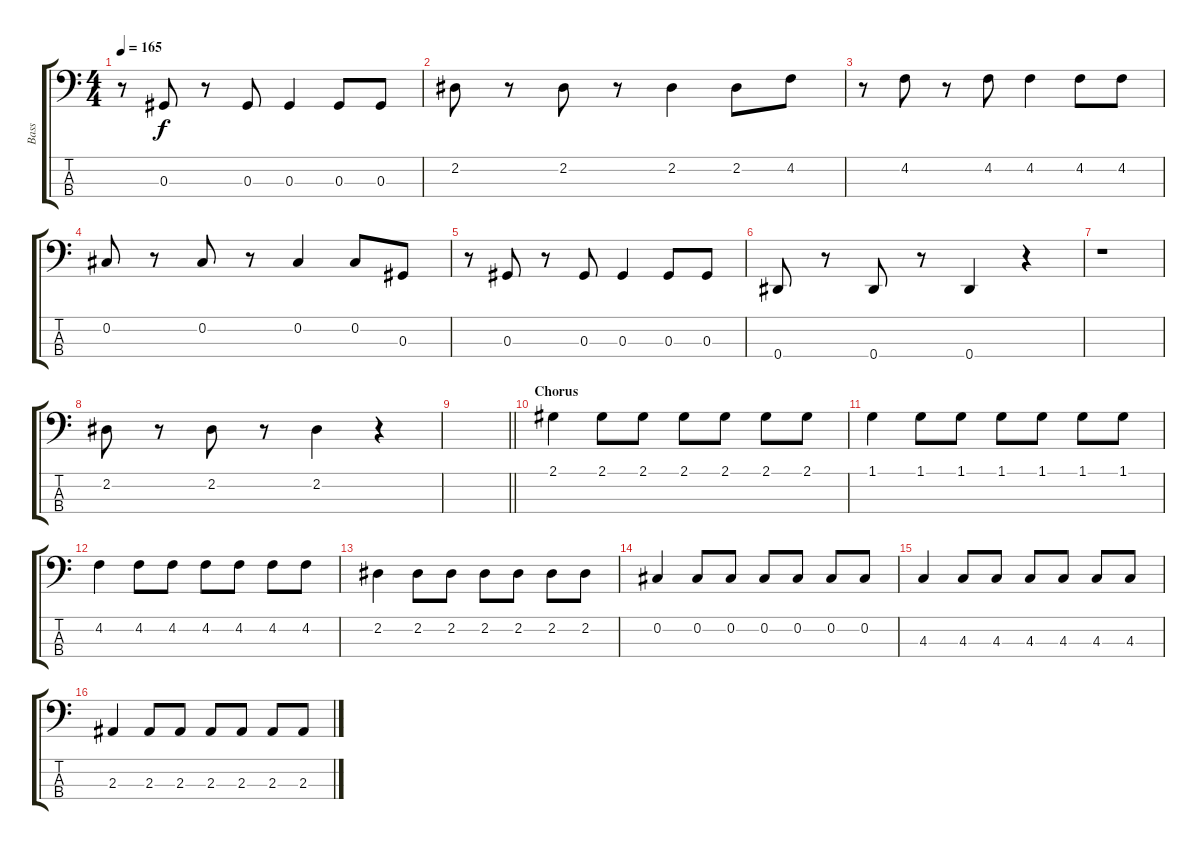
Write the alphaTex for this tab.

\track ("Bass" "Bass") {instrument electricbasspick}
\staff {score tabs}
\tuning (Gb2 Db2 Ab1 Eb1) {hide}
\ts (4 4)
\tempo 165
\clef f4
\ks c
r.8{dy f} 0.3.8 r.8 0.3.8 0.3.4 0.3.8 0.3.8 |
2.2.8 r.8 2.2.8 r.8 2.2.4 2.2.8 4.2.8 |
r.8 4.2.8 r.8 4.2.8 4.2.4 4.2.8 4.2.8 |
0.2.8 r.8 0.2.8 r.8 0.2.4 0.2.8 0.3.8 |
r.8 0.3.8 r.8 0.3.8 0.3.4 0.3.8 0.3.8 |
0.4.8 r.8 0.4.8 r.8 0.4.4 r.4 |
r.1 |
2.2.8 r.8 2.2.8 r.8 2.2.4 r.4 |
\barLineRight lightlight
|
\section ("" "Chorus")
2.1.4 2.1.8 2.1.8 2.1.8 2.1.8 2.1.8 2.1.8 |
1.1.4 1.1.8 1.1.8 1.1.8 1.1.8 1.1.8 1.1.8 |
4.2.4 4.2.8 4.2.8 4.2.8 4.2.8 4.2.8 4.2.8 |
2.2.4 2.2.8 2.2.8 2.2.8 2.2.8 2.2.8 2.2.8 |
0.2.4 0.2.8 0.2.8 0.2.8 0.2.8 0.2.8 0.2.8 |
4.3.4 4.3.8 4.3.8 4.3.8 4.3.8 4.3.8 4.3.8 |
2.3.4 2.3.8 2.3.8 2.3.8 2.3.8 2.3.8 2.3.8
